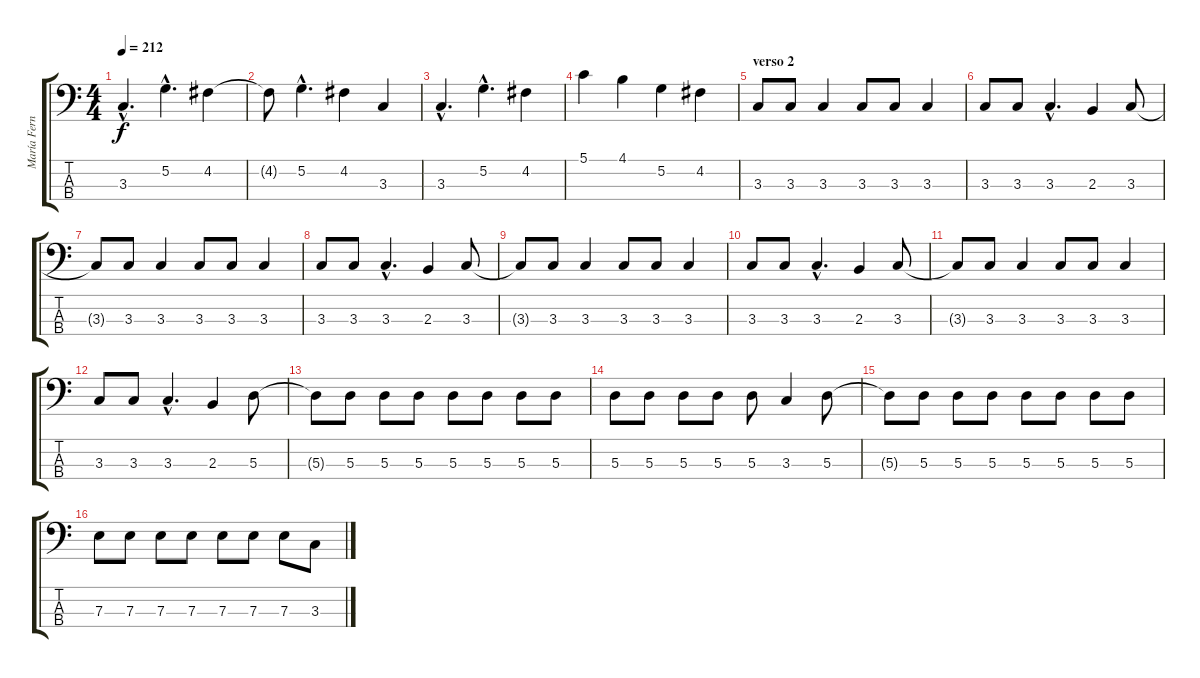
\track ("María Fernanda (bajo)" "María Fern") {instrument electricbasspick}
\staff {score tabs}
\tuning (G2 D2 A1 E1) {hide}
\ts (4 4)
\tempo 212
\clef f4
\ks c
3.3{hac}.4{d dy f} 5.2{hac}.4{d} 4.2.4 |
4.2{t}.8 5.2{hac}.4{d} 4.2.4 3.3.4 |
3.3{hac}.4{d} 5.2{hac}.4{d} 4.2.4 |
5.1.4 4.1.4 5.2.4 4.2.4 |
\section ("" "verso 2")
3.3.8 3.3.8 3.3.4 3.3.8 3.3.8 3.3.4 |
3.3.8 3.3.8 3.3{hac}.4{d} 2.3.4 3.3.8 |
3.3{t}.8 3.3.8 3.3.4 3.3.8 3.3.8 3.3.4 |
3.3.8 3.3.8 3.3{hac}.4{d} 2.3.4 3.3.8 |
3.3{t}.8 3.3.8 3.3.4 3.3.8 3.3.8 3.3.4 |
3.3.8 3.3.8 3.3{hac}.4{d} 2.3.4 3.3.8 |
3.3{t}.8 3.3.8 3.3.4 3.3.8 3.3.8 3.3.4 |
3.3.8 3.3.8 3.3{hac}.4{d} 2.3.4 5.3.8 |
5.3{t}.8 5.3.8 5.3.8 5.3.8 5.3.8 5.3.8 5.3.8 5.3.8 |
5.3.8 5.3.8 5.3.8 5.3.8 5.3.8 3.3.4 5.3.8 |
5.3{t}.8 5.3.8 5.3.8 5.3.8 5.3.8 5.3.8 5.3.8 5.3.8 |
7.3.8 7.3.8 7.3.8 7.3.8 7.3.8 7.3.8 7.3.8 3.3.8
